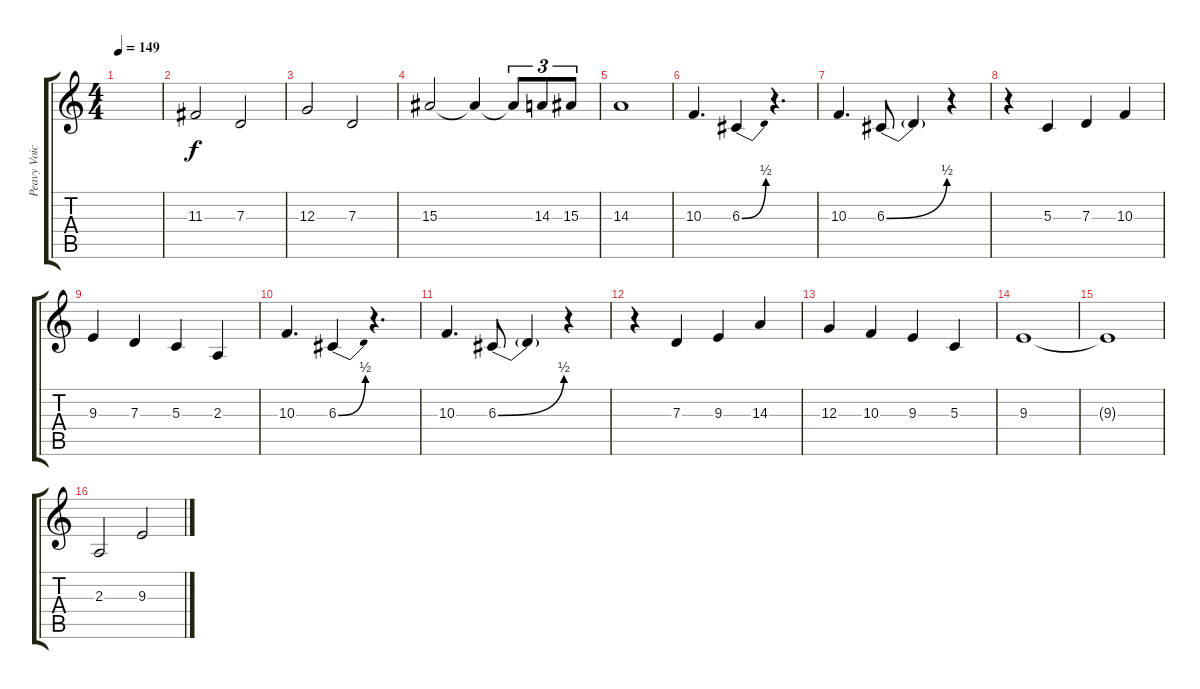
\track ("Peavy Voice" "Peavy Voic") {instrument tuba}
\staff {score tabs}
\tuning (E4 B3 G3 D3 A2 E2) {hide}
\ts (4 4)
\tempo 149
\clef g2
\ks c
|
11.3.2 7.3.2 |
12.3.2 7.3.2 |
15.3.2 15.3{t}.4 15.3{t}.8{tu (3 2)} 14.3.8{tu (3 2)} 15.3.8{tu (3 2)} |
14.3.1 |
10.3.4{d} 6.3{be (bend 0 0 60 2)}.4 r.4{d} |
10.3.4{d} 6.3{be (bend 0 0 60 2)}.8 6.3{t}.4 r.4 |
r.4 5.3.4 7.3.4 10.3.4 |
9.3.4 7.3.4 5.3.4 2.3.4 |
10.3.4{d} 6.3{be (bend 0 0 60 2)}.4 r.4{d} |
10.3.4{d} 6.3{be (bend 0 0 60 2)}.8 6.3{t}.4 r.4 |
r.4 7.3.4 9.3.4 14.3.4 |
12.3.4 10.3.4 9.3.4 5.3.4 |
9.3.1 |
9.3{t}.1 |
2.3.2 9.3.2
